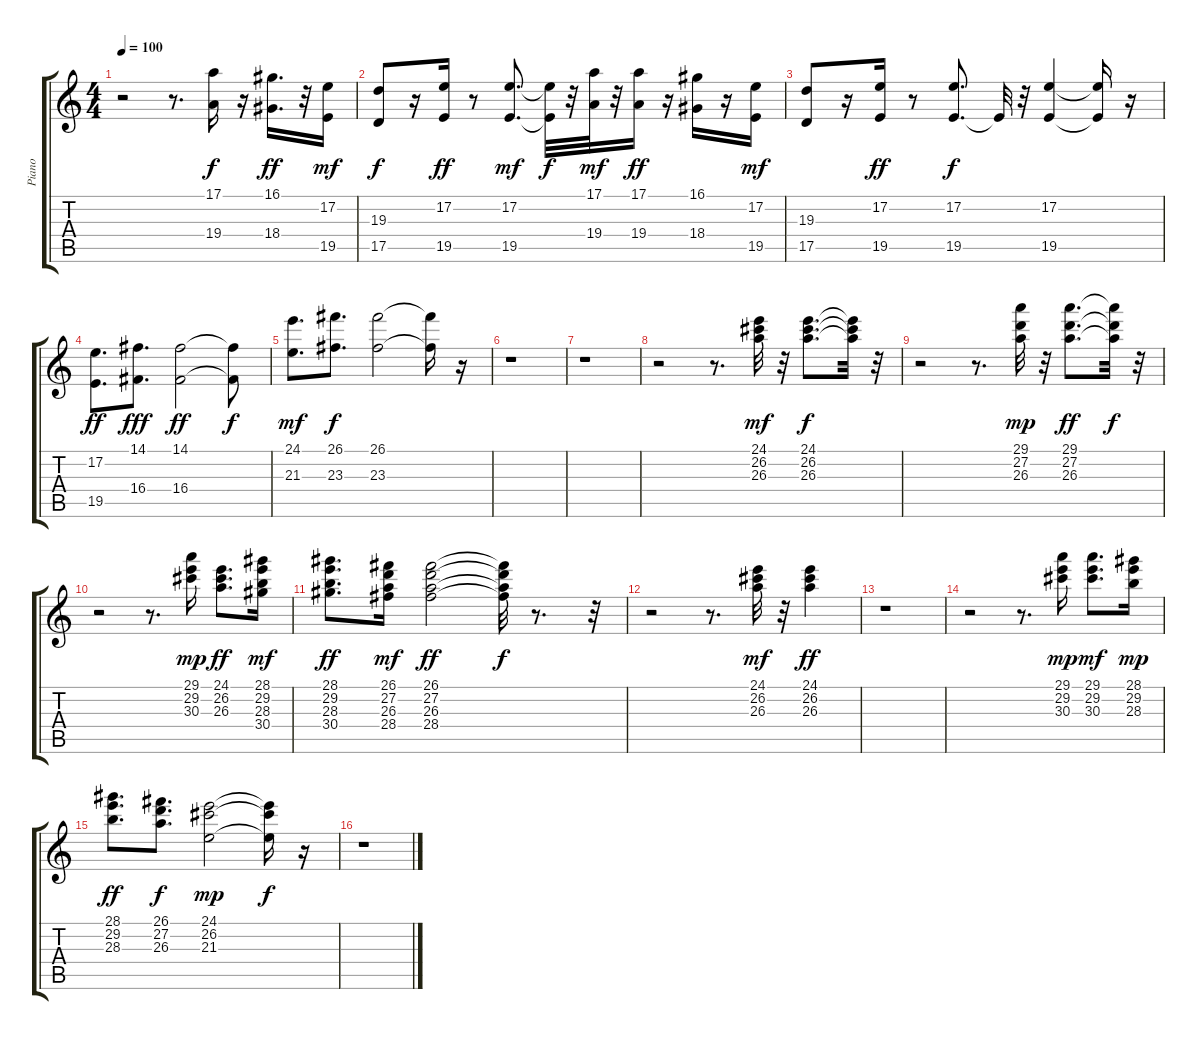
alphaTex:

\track ("Piano" "Piano") {instrument brightacousticpiano}
\staff {score tabs}
\tuning (E4 B3 G3 D3 A2 E2) {hide}
\ts (4 4)
\tempo 100
\clef g2
\ks c
r.2{dy f} r.8{d} (17.1 19.4).16 r.16 (16.1 18.4).16{d dy ff} r.32 (17.2 19.5).16{dy mf} |
(19.3 17.5).8{dy f} r.16 (17.2 19.5).16{dy ff} r.8 (17.2 19.5).8{d dy mf} (17.2{t} 19.5{t}).32{dy f} r.32 (17.1 19.4).32{dy mf} r.32 (17.1 19.4).16{dy ff} r.16 (16.1 18.4).16 r.16 (17.2 19.5).16{dy mf} |
(19.3 17.5).8 r.16 (17.2 19.5).16{dy ff} r.8 (17.2 19.5).8{d dy f} 19.5{t}.32 r.32 (17.2 19.5).4 (17.2{t} 19.5{t}).16 r.16 |
(17.2 19.5).8{d dy ff} (14.1 16.4).8{d dy fff} (14.1 16.4).2{dy ff} (14.1{t} 16.4{t}).8{dy f} |
(24.1 21.3).8{d dy mf} (26.1 23.3).8{d dy f} (26.1 23.3).2 (26.1{t} 23.3{t}).16 r.16 |
r.1 |
r.1 |
r.2 r.8{d} (24.1 26.2 26.3).32{dy mf} r.32 (24.1 26.2 26.3).8{d dy f} (24.1{t} 26.2{t} 26.3{t}).32 r.32 |
r.2 r.8{d} (29.1 27.2 26.3).32{dy mp} r.32 (29.1 27.2 26.3).8{d dy ff} (29.1{t} 27.2{t} 26.3{t}).32{dy f} r.32 |
r.2 r.8{d} (29.1 29.2 30.3).16{dy mp} (24.1 26.2 26.3).8{d dy ff} (28.1 29.2 28.3 30.4).16{dy mf} |
(28.1 29.2 28.3 30.4).8{d dy ff} (26.1 27.2 26.3 28.4).16{dy mf} (26.1 27.2 26.3 28.4).2{dy ff} (26.1{t} 27.2{t} 26.3{t} 28.4{t}).32{dy f} r.8{d} r.32 |
r.2 r.8{d} (24.1 26.2 26.3).32{dy mf} r.32 (24.1 26.2 26.3).4{dy ff} |
r.1 |
r.2 r.8{d} (29.1 29.2 30.3).16{dy mp} (29.1 29.2 30.3).8{d dy mf} (28.1 29.2 28.3).16{dy mp} |
(28.1 29.2 28.3).8{d dy ff} (26.1 27.2 26.3).8{d dy f} (24.1 26.2 21.3).2{dy mp} (24.1{t} 26.2{t} 21.3{t}).16{dy f} r.16 |
r.1
